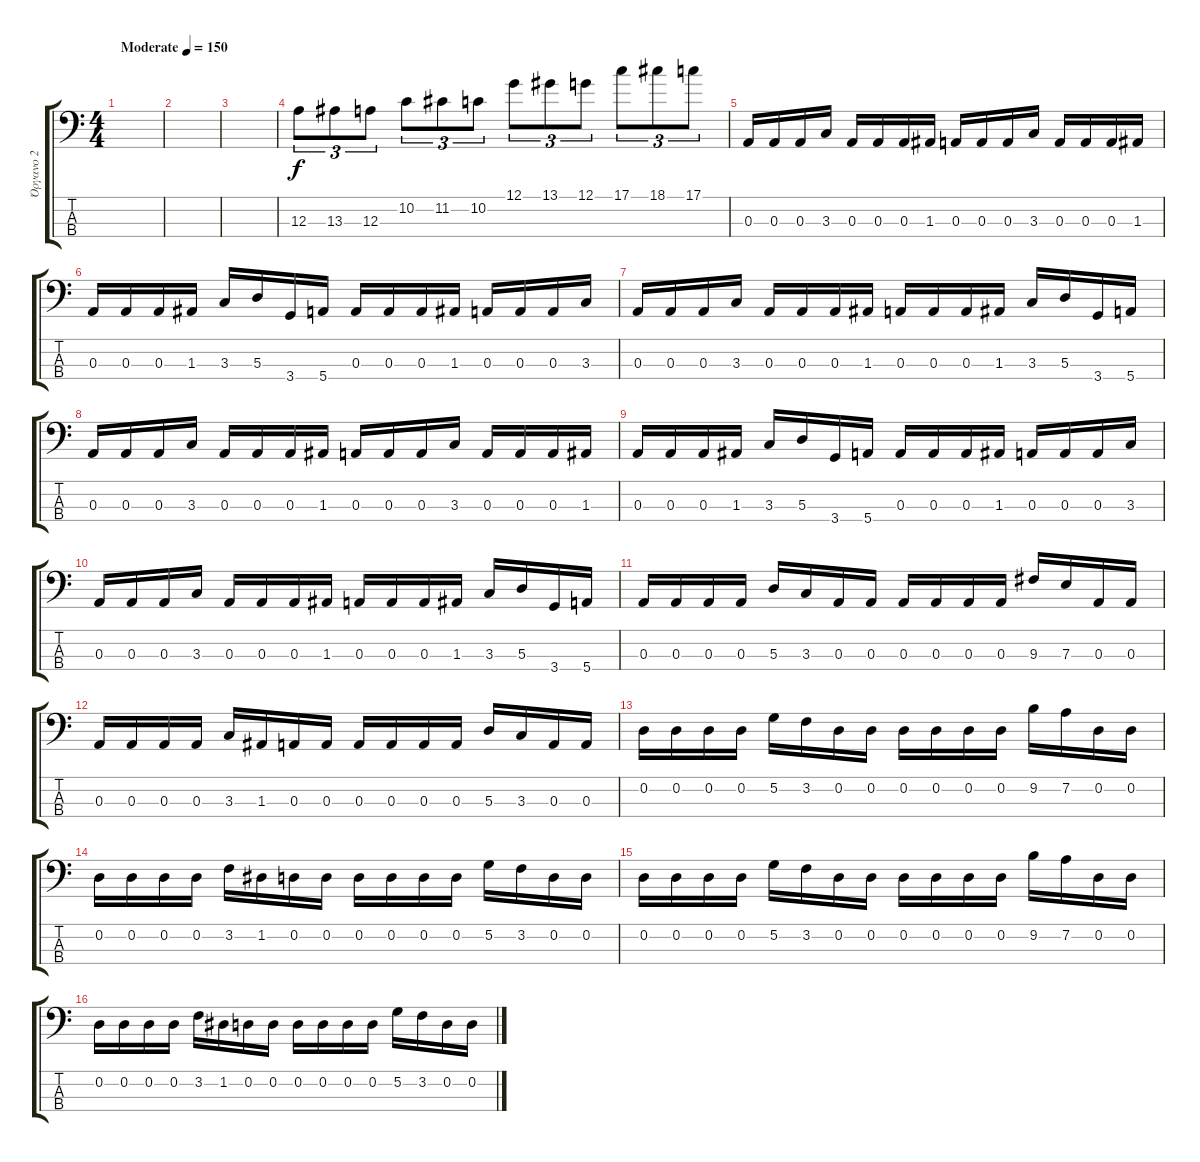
\track ("Όργανο 2" "Όργανο 2") {instrument electricbassfinger}
\staff {score tabs}
\tuning (G2 D2 A1 E1) {hide}
\ts (4 4)
\tempo (150 "Moderate")
\clef f4
\ks c
|
|
|
12.3.8{tu (3 2)} 13.3.8{tu (3 2)} 12.3.8{tu (3 2)} 10.2.8{tu (3 2)} 11.2.8{tu (3 2)} 10.2.8{tu (3 2)} 12.1.8{tu (3 2)} 13.1.8{tu (3 2)} 12.1.8{tu (3 2)} 17.1.8{tu (3 2)} 18.1.8{tu (3 2)} 17.1.8{tu (3 2)} |
0.3.16 0.3.16 0.3.16 3.3.16 0.3.16 0.3.16 0.3.16 1.3.16 0.3.16 0.3.16 0.3.16 3.3.16 0.3.16 0.3.16 0.3.16 1.3.16 |
0.3.16 0.3.16 0.3.16 1.3.16 3.3.16 5.3.16 3.4.16 5.4.16 0.3.16 0.3.16 0.3.16 1.3.16 0.3.16 0.3.16 0.3.16 3.3.16 |
0.3.16 0.3.16 0.3.16 3.3.16 0.3.16 0.3.16 0.3.16 1.3.16 0.3.16 0.3.16 0.3.16 1.3.16 3.3.16 5.3.16 3.4.16 5.4.16 |
0.3.16 0.3.16 0.3.16 3.3.16 0.3.16 0.3.16 0.3.16 1.3.16 0.3.16 0.3.16 0.3.16 3.3.16 0.3.16 0.3.16 0.3.16 1.3.16 |
0.3.16 0.3.16 0.3.16 1.3.16 3.3.16 5.3.16 3.4.16 5.4.16 0.3.16 0.3.16 0.3.16 1.3.16 0.3.16 0.3.16 0.3.16 3.3.16 |
0.3.16 0.3.16 0.3.16 3.3.16 0.3.16 0.3.16 0.3.16 1.3.16 0.3.16 0.3.16 0.3.16 1.3.16 3.3.16 5.3.16 3.4.16 5.4.16 |
0.3.16 0.3.16 0.3.16 0.3.16 5.3.16 3.3.16 0.3.16 0.3.16 0.3.16 0.3.16 0.3.16 0.3.16 9.3.16 7.3.16 0.3.16 0.3.16 |
0.3.16 0.3.16 0.3.16 0.3.16 3.3.16 1.3.16 0.3.16 0.3.16 0.3.16 0.3.16 0.3.16 0.3.16 5.3.16 3.3.16 0.3.16 0.3.16 |
0.2.16 0.2.16 0.2.16 0.2.16 5.2.16 3.2.16 0.2.16 0.2.16 0.2.16 0.2.16 0.2.16 0.2.16 9.2.16 7.2.16 0.2.16 0.2.16 |
0.2.16 0.2.16 0.2.16 0.2.16 3.2.16 1.2.16 0.2.16 0.2.16 0.2.16 0.2.16 0.2.16 0.2.16 5.2.16 3.2.16 0.2.16 0.2.16 |
0.2.16 0.2.16 0.2.16 0.2.16 5.2.16 3.2.16 0.2.16 0.2.16 0.2.16 0.2.16 0.2.16 0.2.16 9.2.16 7.2.16 0.2.16 0.2.16 |
0.2.16 0.2.16 0.2.16 0.2.16 3.2.16 1.2.16 0.2.16 0.2.16 0.2.16 0.2.16 0.2.16 0.2.16 5.2.16 3.2.16 0.2.16 0.2.16
